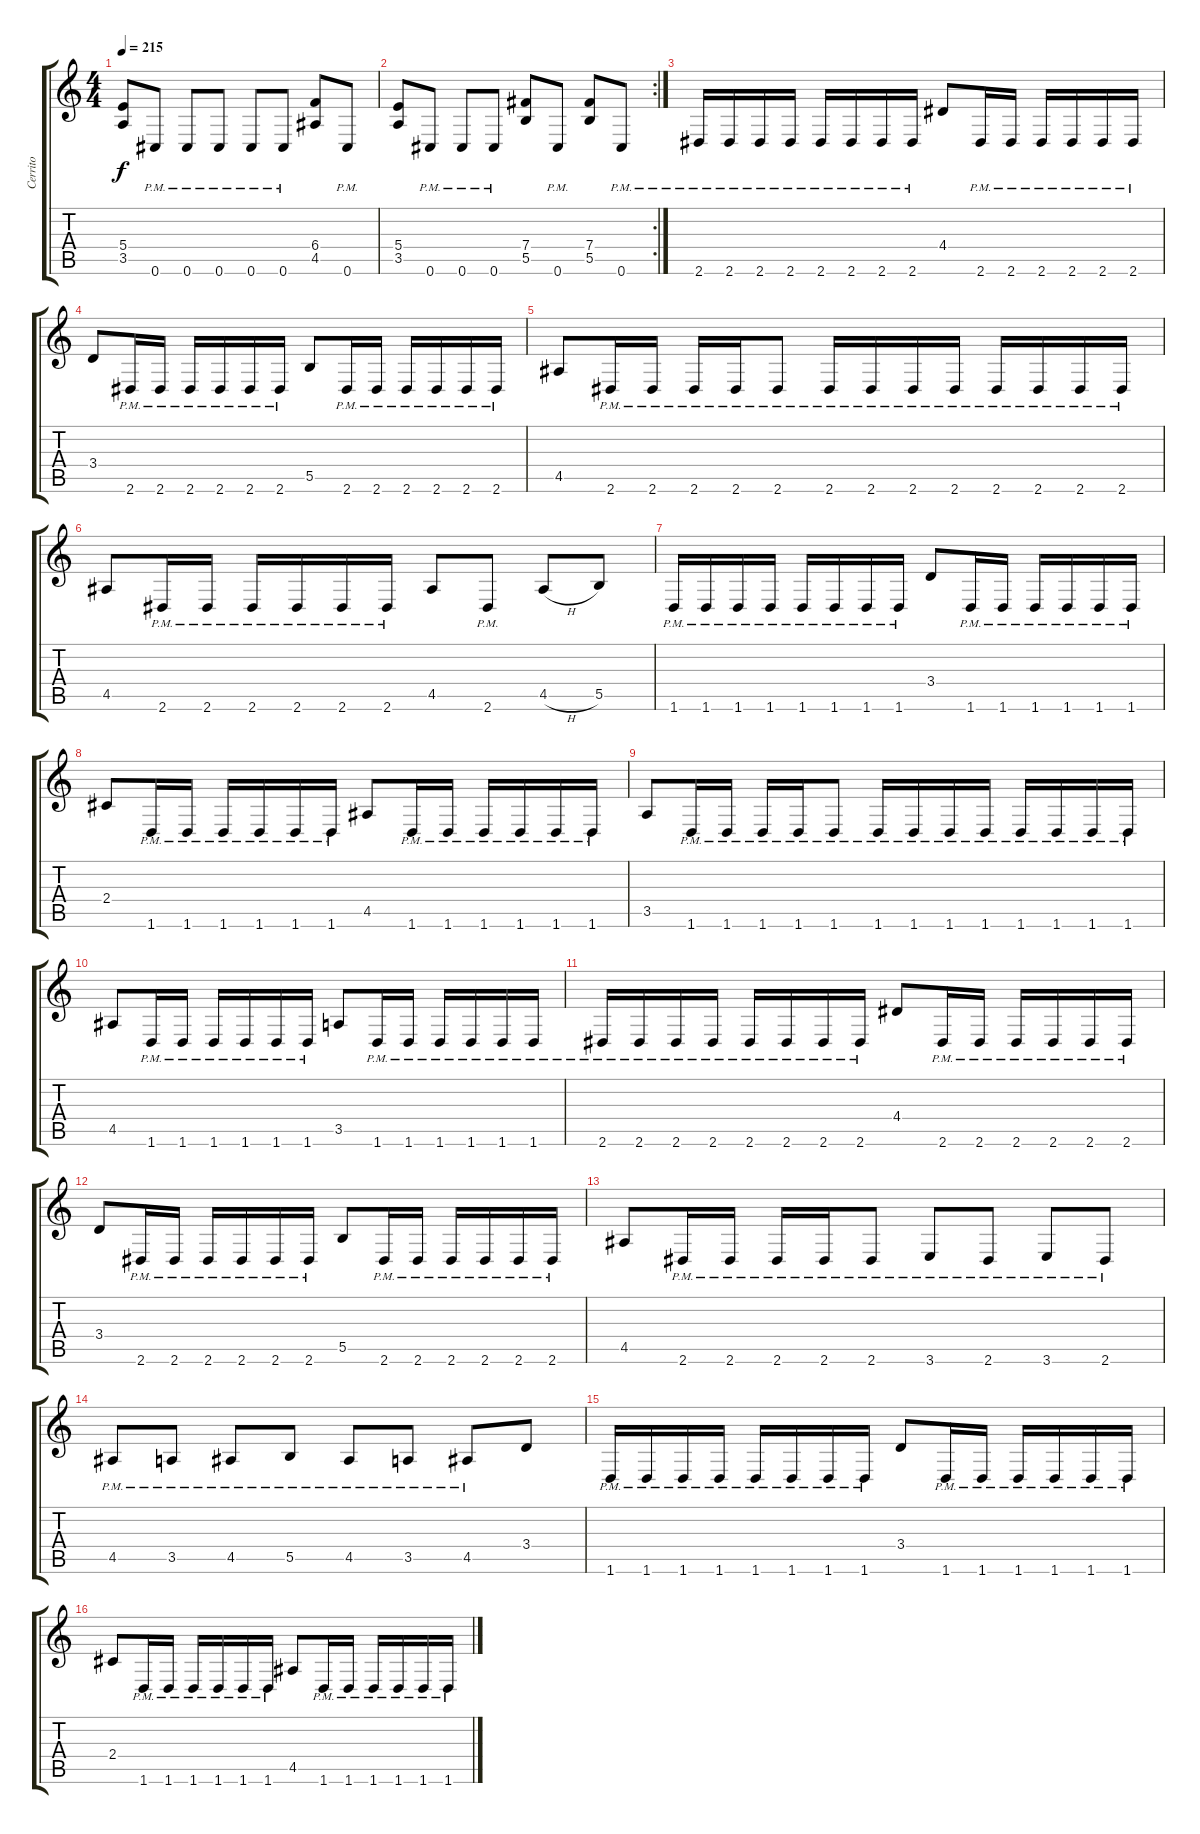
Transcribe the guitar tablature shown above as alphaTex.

\track ("Cerrito" "Cerrito") {instrument distortionguitar}
\staff {score tabs}
\tuning (Db4 Ab3 E3 B2 Gb2 Db2) {hide}
\ts (4 4)
\tempo 215
\clef g2
\ks c
(5.4 3.5).8{dy f} 0.6{pm}.8 0.6{pm}.8 0.6{pm}.8 0.6{pm}.8 0.6{pm}.8 (6.4 4.5).8 0.6{pm}.8 |
\rc 2
(5.4 3.5).8 0.6{pm}.8 0.6{pm}.8 0.6{pm}.8 (7.4 5.5).8 0.6{pm}.8 (7.4 5.5).8 0.6{pm}.8 |
2.6{pm}.16 2.6{pm}.16 2.6{pm}.16 2.6{pm}.16 2.6{pm}.16 2.6{pm}.16 2.6{pm}.16 2.6{pm}.16 4.4.8 2.6{pm}.16 2.6{pm}.16 2.6{pm}.16 2.6{pm}.16 2.6{pm}.16 2.6{pm}.16 |
3.4.8 2.6{pm}.16 2.6{pm}.16 2.6{pm}.16 2.6{pm}.16 2.6{pm}.16 2.6{pm}.16 5.5.8 2.6{pm}.16 2.6{pm}.16 2.6{pm}.16 2.6{pm}.16 2.6{pm}.16 2.6{pm}.16 |
4.5.8 2.6{pm}.16 2.6{pm}.16 2.6{pm}.16 2.6{pm}.16 2.6{pm}.8 2.6{pm}.16 2.6{pm}.16 2.6{pm}.16 2.6{pm}.16 2.6{pm}.16 2.6{pm}.16 2.6{pm}.16 2.6{pm}.16 |
4.5.8 2.6{pm}.16 2.6{pm}.16 2.6{pm}.16 2.6{pm}.16 2.6{pm}.16 2.6{pm}.16 4.5.8 2.6{pm}.8 4.5{h}.8 5.5.8 |
1.6{pm}.16 1.6{pm}.16 1.6{pm}.16 1.6{pm}.16 1.6{pm}.16 1.6{pm}.16 1.6{pm}.16 1.6{pm}.16 3.4.8 1.6{pm}.16 1.6{pm}.16 1.6{pm}.16 1.6{pm}.16 1.6{pm}.16 1.6{pm}.16 |
2.4.8 1.6{pm}.16 1.6{pm}.16 1.6{pm}.16 1.6{pm}.16 1.6{pm}.16 1.6{pm}.16 4.5.8 1.6{pm}.16 1.6{pm}.16 1.6{pm}.16 1.6{pm}.16 1.6{pm}.16 1.6{pm}.16 |
3.5.8 1.6{pm}.16 1.6{pm}.16 1.6{pm}.16 1.6{pm}.16 1.6{pm}.8 1.6{pm}.16 1.6{pm}.16 1.6{pm}.16 1.6{pm}.16 1.6{pm}.16 1.6{pm}.16 1.6{pm}.16 1.6{pm}.16 |
4.5.8 1.6{pm}.16 1.6{pm}.16 1.6{pm}.16 1.6{pm}.16 1.6{pm}.16 1.6{pm}.16 3.5.8 1.6{pm}.16 1.6{pm}.16 1.6{pm}.16 1.6{pm}.16 1.6{pm}.16 1.6{pm}.16 |
2.6{pm}.16 2.6{pm}.16 2.6{pm}.16 2.6{pm}.16 2.6{pm}.16 2.6{pm}.16 2.6{pm}.16 2.6{pm}.16 4.4.8 2.6{pm}.16 2.6{pm}.16 2.6{pm}.16 2.6{pm}.16 2.6{pm}.16 2.6{pm}.16 |
3.4.8 2.6{pm}.16 2.6{pm}.16 2.6{pm}.16 2.6{pm}.16 2.6{pm}.16 2.6{pm}.16 5.5.8 2.6{pm}.16 2.6{pm}.16 2.6{pm}.16 2.6{pm}.16 2.6{pm}.16 2.6{pm}.16 |
4.5.8 2.6{pm}.16 2.6{pm}.16 2.6{pm}.16 2.6{pm}.16 2.6{pm}.8 3.6{pm}.8 2.6{pm}.8 3.6{pm}.8 2.6{pm}.8 |
4.5{pm}.8 3.5{pm}.8 4.5{pm}.8 5.5{pm}.8 4.5{pm}.8 3.5{pm}.8 4.5{pm}.8 3.4.8 |
1.6{pm}.16 1.6{pm}.16 1.6{pm}.16 1.6{pm}.16 1.6{pm}.16 1.6{pm}.16 1.6{pm}.16 1.6{pm}.16 3.4.8 1.6{pm}.16 1.6{pm}.16 1.6{pm}.16 1.6{pm}.16 1.6{pm}.16 1.6{pm}.16 |
2.4.8 1.6{pm}.16 1.6{pm}.16 1.6{pm}.16 1.6{pm}.16 1.6{pm}.16 1.6{pm}.16 4.5.8 1.6{pm}.16 1.6{pm}.16 1.6{pm}.16 1.6{pm}.16 1.6{pm}.16 1.6{pm}.16
